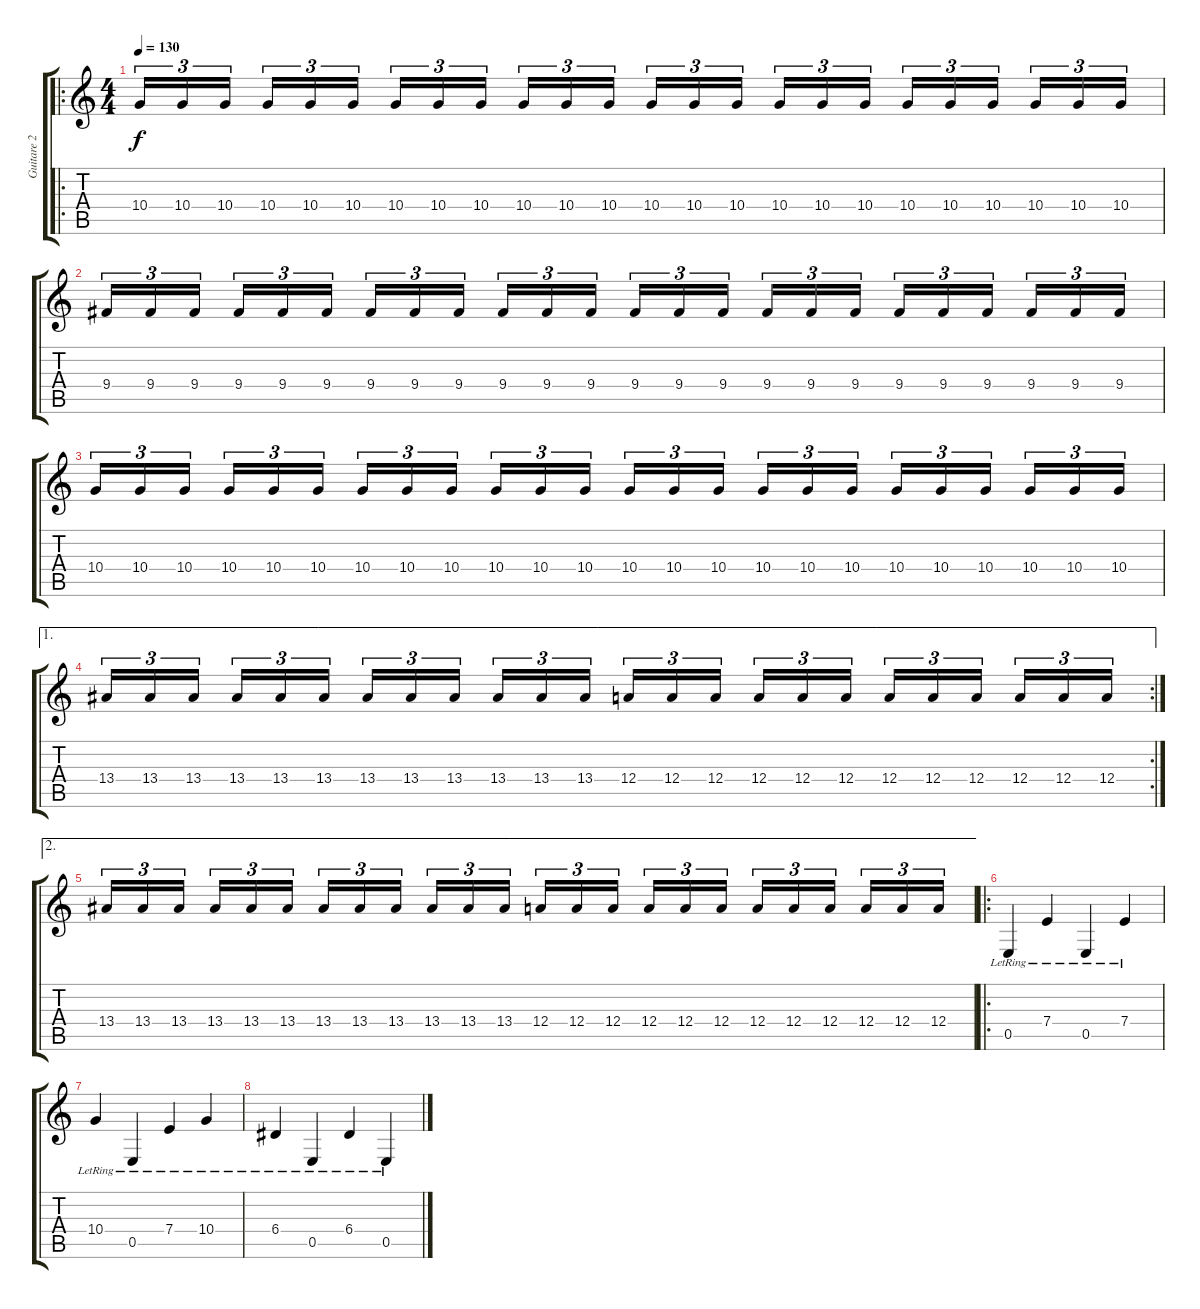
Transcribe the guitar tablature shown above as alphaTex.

\track ("Guitare 2" "Guitare 2") {instrument distortionguitar}
\staff {score tabs}
\tuning (B3 Gb3 D3 A2 E2 B1) {hide}
\ro
\ts (4 4)
\tempo 130
\clef g2
\ks c
10.4.16{tu (3 2) dy f} 10.4.16{tu (3 2)} 10.4.16{tu (3 2) beam splitsecondary} 10.4.16{tu (3 2)} 10.4.16{tu (3 2)} 10.4.16{tu (3 2)} 10.4.16{tu (3 2)} 10.4.16{tu (3 2)} 10.4.16{tu (3 2) beam splitsecondary} 10.4.16{tu (3 2)} 10.4.16{tu (3 2)} 10.4.16{tu (3 2)} 10.4.16{tu (3 2)} 10.4.16{tu (3 2)} 10.4.16{tu (3 2) beam splitsecondary} 10.4.16{tu (3 2)} 10.4.16{tu (3 2)} 10.4.16{tu (3 2)} 10.4.16{tu (3 2)} 10.4.16{tu (3 2)} 10.4.16{tu (3 2) beam splitsecondary} 10.4.16{tu (3 2)} 10.4.16{tu (3 2)} 10.4.16{tu (3 2)} |
9.4.16{tu (3 2)} 9.4.16{tu (3 2)} 9.4.16{tu (3 2) beam splitsecondary} 9.4.16{tu (3 2)} 9.4.16{tu (3 2)} 9.4.16{tu (3 2)} 9.4.16{tu (3 2)} 9.4.16{tu (3 2)} 9.4.16{tu (3 2) beam splitsecondary} 9.4.16{tu (3 2)} 9.4.16{tu (3 2)} 9.4.16{tu (3 2)} 9.4.16{tu (3 2)} 9.4.16{tu (3 2)} 9.4.16{tu (3 2) beam splitsecondary} 9.4.16{tu (3 2)} 9.4.16{tu (3 2)} 9.4.16{tu (3 2)} 9.4.16{tu (3 2)} 9.4.16{tu (3 2)} 9.4.16{tu (3 2) beam splitsecondary} 9.4.16{tu (3 2)} 9.4.16{tu (3 2)} 9.4.16{tu (3 2)} |
10.4.16{tu (3 2)} 10.4.16{tu (3 2)} 10.4.16{tu (3 2) beam splitsecondary} 10.4.16{tu (3 2)} 10.4.16{tu (3 2)} 10.4.16{tu (3 2)} 10.4.16{tu (3 2)} 10.4.16{tu (3 2)} 10.4.16{tu (3 2) beam splitsecondary} 10.4.16{tu (3 2)} 10.4.16{tu (3 2)} 10.4.16{tu (3 2)} 10.4.16{tu (3 2)} 10.4.16{tu (3 2)} 10.4.16{tu (3 2) beam splitsecondary} 10.4.16{tu (3 2)} 10.4.16{tu (3 2)} 10.4.16{tu (3 2)} 10.4.16{tu (3 2)} 10.4.16{tu (3 2)} 10.4.16{tu (3 2) beam splitsecondary} 10.4.16{tu (3 2)} 10.4.16{tu (3 2)} 10.4.16{tu (3 2)} |
\ae 1
\rc 2
13.4.16{tu (3 2)} 13.4.16{tu (3 2)} 13.4.16{tu (3 2) beam splitsecondary} 13.4.16{tu (3 2)} 13.4.16{tu (3 2)} 13.4.16{tu (3 2)} 13.4.16{tu (3 2)} 13.4.16{tu (3 2)} 13.4.16{tu (3 2) beam splitsecondary} 13.4.16{tu (3 2)} 13.4.16{tu (3 2)} 13.4.16{tu (3 2)} 12.4.16{tu (3 2)} 12.4.16{tu (3 2)} 12.4.16{tu (3 2) beam splitsecondary} 12.4.16{tu (3 2)} 12.4.16{tu (3 2)} 12.4.16{tu (3 2)} 12.4.16{tu (3 2)} 12.4.16{tu (3 2)} 12.4.16{tu (3 2) beam splitsecondary} 12.4.16{tu (3 2)} 12.4.16{tu (3 2)} 12.4.16{tu (3 2)} |
\ae 2
13.4.16{tu (3 2)} 13.4.16{tu (3 2)} 13.4.16{tu (3 2) beam splitsecondary} 13.4.16{tu (3 2)} 13.4.16{tu (3 2)} 13.4.16{tu (3 2)} 13.4.16{tu (3 2)} 13.4.16{tu (3 2)} 13.4.16{tu (3 2) beam splitsecondary} 13.4.16{tu (3 2)} 13.4.16{tu (3 2)} 13.4.16{tu (3 2)} 12.4.16{tu (3 2)} 12.4.16{tu (3 2)} 12.4.16{tu (3 2) beam splitsecondary} 12.4.16{tu (3 2)} 12.4.16{tu (3 2)} 12.4.16{tu (3 2)} 12.4.16{tu (3 2)} 12.4.16{tu (3 2)} 12.4.16{tu (3 2) beam splitsecondary} 12.4.16{tu (3 2)} 12.4.16{tu (3 2)} 12.4.16{tu (3 2)} |
\ro
0.5{lr}.4 7.4{lr}.4 0.5{lr}.4 7.4{lr}.4 |
10.4{lr}.4 0.5{lr}.4 7.4{lr}.4 10.4{lr}.4 |
6.4{lr}.4 0.5{lr}.4 6.4{lr}.4 0.5{lr}.4
